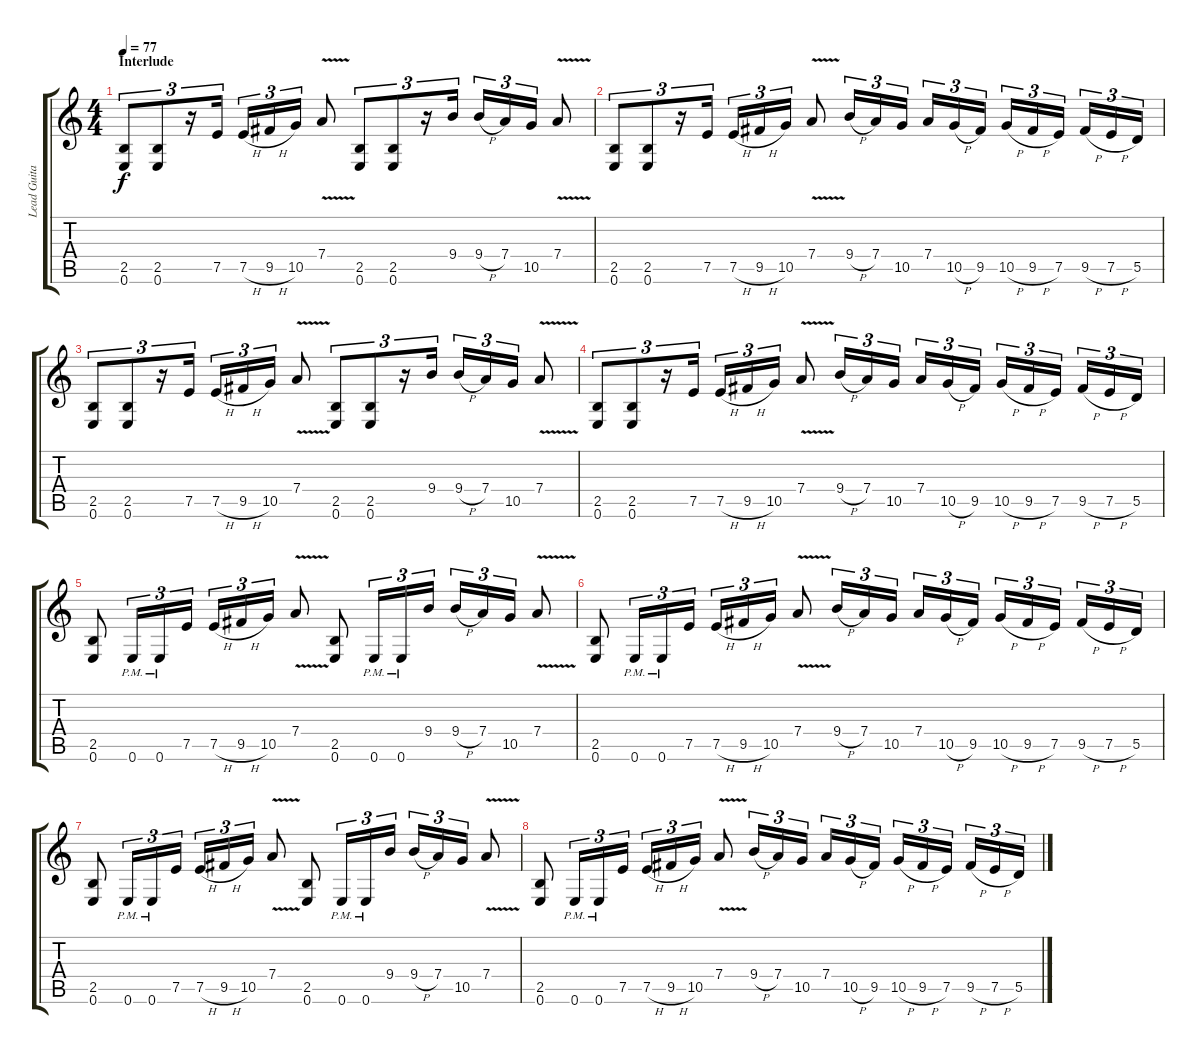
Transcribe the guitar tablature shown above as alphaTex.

\track ("Lead Guitar" "Lead Guita") {instrument distortionguitar}
\staff {score tabs}
\tuning (E4 B3 G3 D3 A2 E2) {hide}
\ts (4 4)
\section ("" "Interlude")
\tempo 77
\clef g2
\ks c
(2.5 0.6).8{tu (3 2) dy f} (2.5 0.6).8{tu (3 2)} r.16{tu (3 2)} 7.5.16{tu (3 2)} 7.5{h}.16{tu (3 2)} 9.5{h}.16{tu (3 2)} 10.5.16{tu (3 2)} 7.4{v}.8 (2.5 0.6).8{tu (3 2)} (2.5 0.6).8{tu (3 2)} r.16{tu (3 2)} 9.4.16{tu (3 2)} 9.4{h}.16{tu (3 2)} 7.4.16{tu (3 2)} 10.5.16{tu (3 2)} 7.4{v}.8 |
(2.5 0.6).8{tu (3 2)} (2.5 0.6).8{tu (3 2)} r.16{tu (3 2)} 7.5.16{tu (3 2)} 7.5{h}.16{tu (3 2)} 9.5{h}.16{tu (3 2)} 10.5.16{tu (3 2)} 7.4{v}.8 9.4{h}.16{tu (3 2)} 7.4.16{tu (3 2)} 10.5.16{tu (3 2) beam splitsecondary} 7.4.16{tu (3 2)} 10.5{h}.16{tu (3 2)} 9.5.16{tu (3 2)} 10.5{h}.16{tu (3 2)} 9.5{h}.16{tu (3 2)} 7.5.16{tu (3 2) beam splitsecondary} 9.5{h}.16{tu (3 2)} 7.5{h}.16{tu (3 2)} 5.5.16{tu (3 2)} |
(2.5 0.6).8{tu (3 2)} (2.5 0.6).8{tu (3 2)} r.16{tu (3 2)} 7.5.16{tu (3 2)} 7.5{h}.16{tu (3 2)} 9.5{h}.16{tu (3 2)} 10.5.16{tu (3 2)} 7.4{v}.8 (2.5 0.6).8{tu (3 2)} (2.5 0.6).8{tu (3 2)} r.16{tu (3 2)} 9.4.16{tu (3 2)} 9.4{h}.16{tu (3 2)} 7.4.16{tu (3 2)} 10.5.16{tu (3 2)} 7.4{v}.8 |
(2.5 0.6).8{tu (3 2)} (2.5 0.6).8{tu (3 2)} r.16{tu (3 2)} 7.5.16{tu (3 2)} 7.5{h}.16{tu (3 2)} 9.5{h}.16{tu (3 2)} 10.5.16{tu (3 2)} 7.4{v}.8 9.4{h}.16{tu (3 2)} 7.4.16{tu (3 2)} 10.5.16{tu (3 2) beam splitsecondary} 7.4.16{tu (3 2)} 10.5{h}.16{tu (3 2)} 9.5.16{tu (3 2)} 10.5{h}.16{tu (3 2)} 9.5{h}.16{tu (3 2)} 7.5.16{tu (3 2) beam splitsecondary} 9.5{h}.16{tu (3 2)} 7.5{h}.16{tu (3 2)} 5.5.16{tu (3 2)} |
(2.5 0.6).8 0.6{pm}.16{tu (3 2)} 0.6{pm}.16{tu (3 2)} 7.5.16{tu (3 2)} 7.5{h}.16{tu (3 2)} 9.5{h}.16{tu (3 2)} 10.5.16{tu (3 2)} 7.4{v}.8 (2.5 0.6).8 0.6{pm}.16{tu (3 2)} 0.6{pm}.16{tu (3 2)} 9.4.16{tu (3 2)} 9.4{h}.16{tu (3 2)} 7.4.16{tu (3 2)} 10.5.16{tu (3 2)} 7.4{v}.8 |
(2.5 0.6).8 0.6{pm}.16{tu (3 2)} 0.6{pm}.16{tu (3 2)} 7.5.16{tu (3 2)} 7.5{h}.16{tu (3 2)} 9.5{h}.16{tu (3 2)} 10.5.16{tu (3 2)} 7.4{v}.8 9.4{h}.16{tu (3 2)} 7.4.16{tu (3 2)} 10.5.16{tu (3 2) beam splitsecondary} 7.4.16{tu (3 2)} 10.5{h}.16{tu (3 2)} 9.5.16{tu (3 2)} 10.5{h}.16{tu (3 2)} 9.5{h}.16{tu (3 2)} 7.5.16{tu (3 2) beam splitsecondary} 9.5{h}.16{tu (3 2)} 7.5{h}.16{tu (3 2)} 5.5.16{tu (3 2)} |
(2.5 0.6).8 0.6{pm}.16{tu (3 2)} 0.6{pm}.16{tu (3 2)} 7.5.16{tu (3 2)} 7.5{h}.16{tu (3 2)} 9.5{h}.16{tu (3 2)} 10.5.16{tu (3 2)} 7.4{v}.8 (2.5 0.6).8 0.6{pm}.16{tu (3 2)} 0.6{pm}.16{tu (3 2)} 9.4.16{tu (3 2)} 9.4{h}.16{tu (3 2)} 7.4.16{tu (3 2)} 10.5.16{tu (3 2)} 7.4{v}.8 |
(2.5 0.6).8 0.6{pm}.16{tu (3 2)} 0.6{pm}.16{tu (3 2)} 7.5.16{tu (3 2)} 7.5{h}.16{tu (3 2)} 9.5{h}.16{tu (3 2)} 10.5.16{tu (3 2)} 7.4{v}.8 9.4{h}.16{tu (3 2)} 7.4.16{tu (3 2)} 10.5.16{tu (3 2) beam splitsecondary} 7.4.16{tu (3 2)} 10.5{h}.16{tu (3 2)} 9.5.16{tu (3 2)} 10.5{h}.16{tu (3 2)} 9.5{h}.16{tu (3 2)} 7.5.16{tu (3 2) beam splitsecondary} 9.5{h}.16{tu (3 2)} 7.5{h}.16{tu (3 2)} 5.5.16{tu (3 2)}
